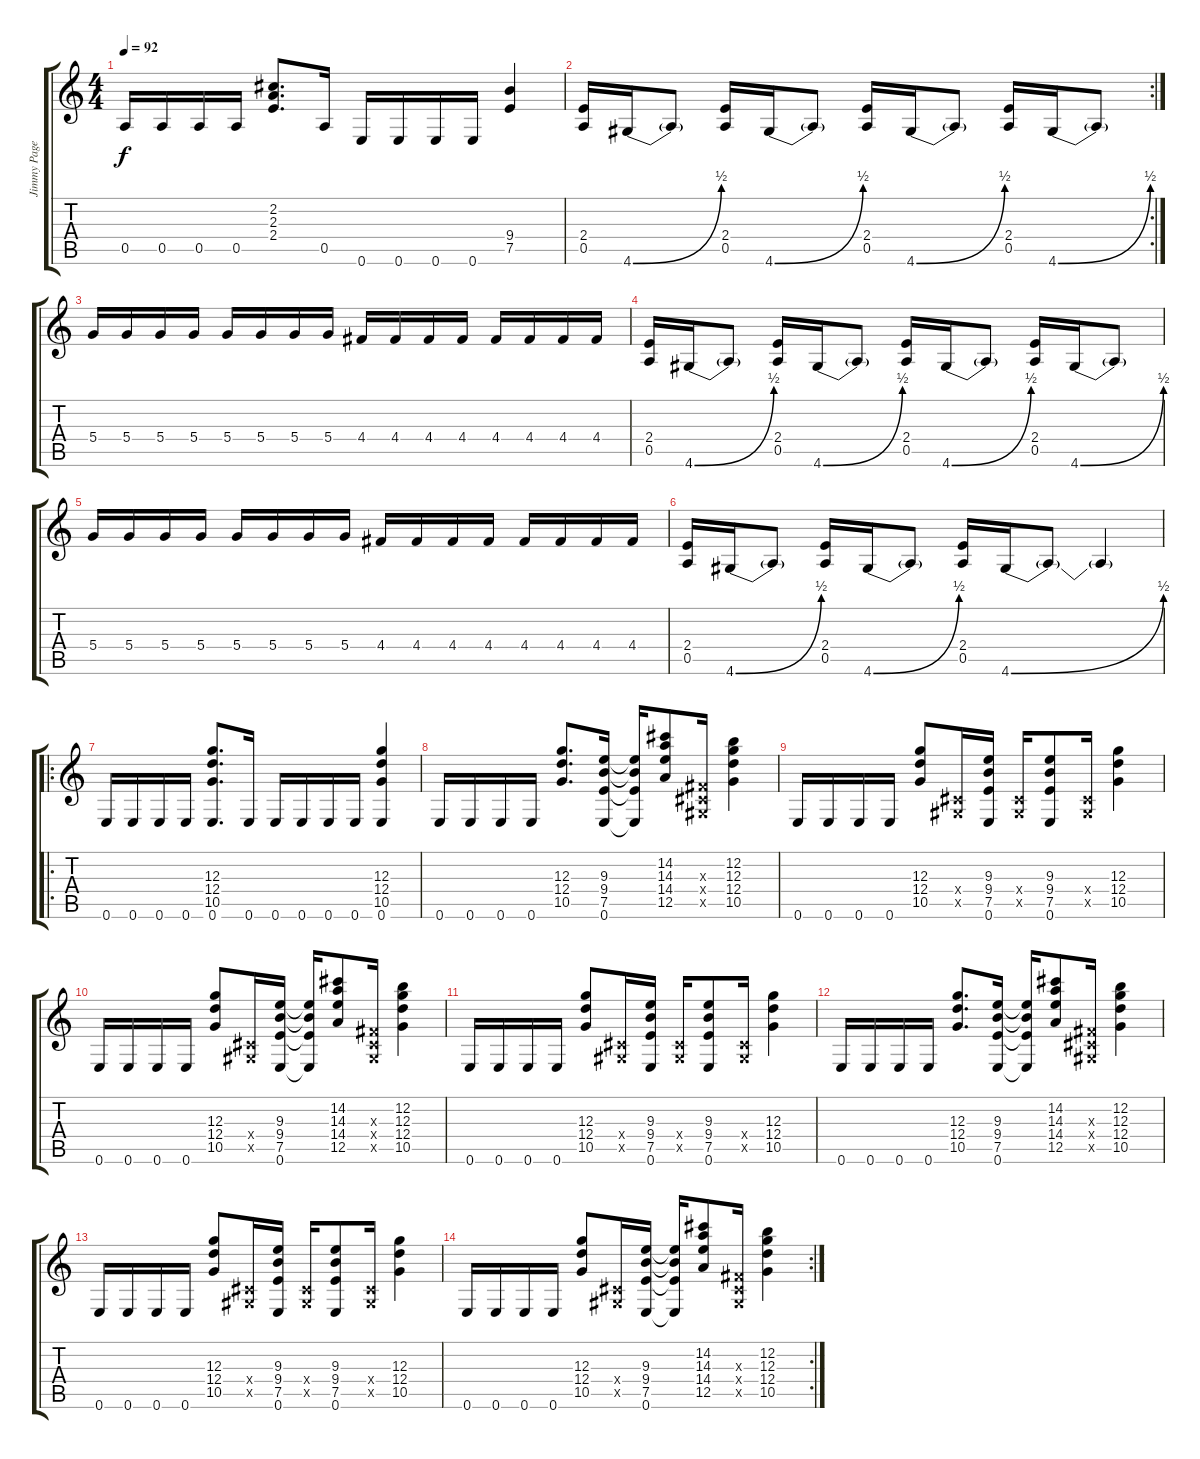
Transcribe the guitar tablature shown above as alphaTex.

\track ("Jimmy Page (Guitar)" "Jimmy Page") {instrument distortionguitar}
\staff {score tabs}
\tuning (E4 B3 G3 D3 A2 E2) {hide}
\ts (4 4)
\tempo 92
\clef g2
\ks c
0.5.16{dy f} 0.5.16 0.5.16 0.5.16 (2.2 2.3 2.4).8{d} 0.5.16 0.6.16 0.6.16 0.6.16 0.6.16 (9.4 7.5).4 |
\rc 2
(2.4 0.5).16 4.6{be (bend 0 0 60 2)}.16 4.6{t}.8 (2.4 0.5).16 4.6{be (bend 0 0 60 2)}.16 4.6{t}.8 (2.4 0.5).16 4.6{be (bend 0 0 60 2)}.16 4.6{t}.8 (2.4 0.5).16 4.6{be (bend 0 0 60 2)}.16 4.6{t}.8 |
5.4.16 5.4.16 5.4.16 5.4.16 5.4.16 5.4.16 5.4.16 5.4.16 4.4.16 4.4.16 4.4.16 4.4.16 4.4.16 4.4.16 4.4.16 4.4.16 |
(2.4 0.5).16 4.6{be (bend 0 0 60 2)}.16 4.6{t}.8 (2.4 0.5).16 4.6{be (bend 0 0 60 2)}.16 4.6{t}.8 (2.4 0.5).16 4.6{be (bend 0 0 60 2)}.16 4.6{t}.8 (2.4 0.5).16 4.6{be (bend 0 0 60 2)}.16 4.6{t}.8 |
5.4.16 5.4.16 5.4.16 5.4.16 5.4.16 5.4.16 5.4.16 5.4.16 4.4.16 4.4.16 4.4.16 4.4.16 4.4.16 4.4.16 4.4.16 4.4.16 |
(2.4 0.5).16 4.6{be (bend 0 0 60 2)}.16 4.6{t}.8 (2.4 0.5).16 4.6{be (bend 0 0 60 2)}.16 4.6{t}.8 (2.4 0.5).16 4.6{be (bend 0 0 60 2)}.16 4.6{t}.8 4.6{t}.4 |
\ro
0.6.16 0.6.16 0.6.16 0.6.16 (12.3 12.4 10.5 0.6).8{d} 0.6.16 0.6.16 0.6.16 0.6.16 0.6.16 (12.3 12.4 10.5 0.6).4 |
0.6.16 0.6.16 0.6.16 0.6.16 (12.3 12.4 10.5).8{d} (9.3 9.4 7.5 0.6).16 (9.3{t} 9.4{t} 7.5{t} 0.6{t}).16 (14.2 14.3 14.4 12.5).8 (-1.3{x} -1.4{x} -1.5{x}).16 (12.2 12.3 12.4 10.5).4 |
0.6.16 0.6.16 0.6.16 0.6.16 (12.3 12.4 10.5).8 (-1.4{x} -1.5{x}).16 (9.3 9.4 7.5 0.6).16 (-1.4{x} -1.5{x}).16 (9.3 9.4 7.5 0.6).8 (-1.4{x} -1.5{x}).16 (12.3 12.4 10.5).4 |
0.6.16 0.6.16 0.6.16 0.6.16 (12.3 12.4 10.5).8 (-1.4{x} -1.5{x}).16 (9.3 9.4 7.5 0.6).16 (9.3{t} 9.4{t} 7.5{t} 0.6{t}).16 (14.2 14.3 14.4 12.5).8 (-1.3{x} -1.4{x} -1.5{x}).16 (12.2 12.3 12.4 10.5).4 |
0.6.16 0.6.16 0.6.16 0.6.16 (12.3 12.4 10.5).8 (-1.4{x} -1.5{x}).16 (9.3 9.4 7.5 0.6).16 (-1.4{x} -1.5{x}).16 (9.3 9.4 7.5 0.6).8 (-1.4{x} -1.5{x}).16 (12.3 12.4 10.5).4 |
0.6.16 0.6.16 0.6.16 0.6.16 (12.3 12.4 10.5).8{d} (9.3 9.4 7.5 0.6).16 (9.3{t} 9.4{t} 7.5{t} 0.6{t}).16 (14.2 14.3 14.4 12.5).8 (-1.3{x} -1.4{x} -1.5{x}).16 (12.2 12.3 12.4 10.5).4 |
0.6.16 0.6.16 0.6.16 0.6.16 (12.3 12.4 10.5).8 (-1.4{x} -1.5{x}).16 (9.3 9.4 7.5 0.6).16 (-1.4{x} -1.5{x}).16 (9.3 9.4 7.5 0.6).8 (-1.4{x} -1.5{x}).16 (12.3 12.4 10.5).4 |
\rc 2
0.6.16 0.6.16 0.6.16 0.6.16 (12.3 12.4 10.5).8 (-1.4{x} -1.5{x}).16 (9.3 9.4 7.5 0.6).16 (9.3{t} 9.4{t} 7.5{t} 0.6{t}).16 (14.2 14.3 14.4 12.5).8 (-1.3{x} -1.4{x} -1.5{x}).16 (12.2 12.3 12.4 10.5).4
